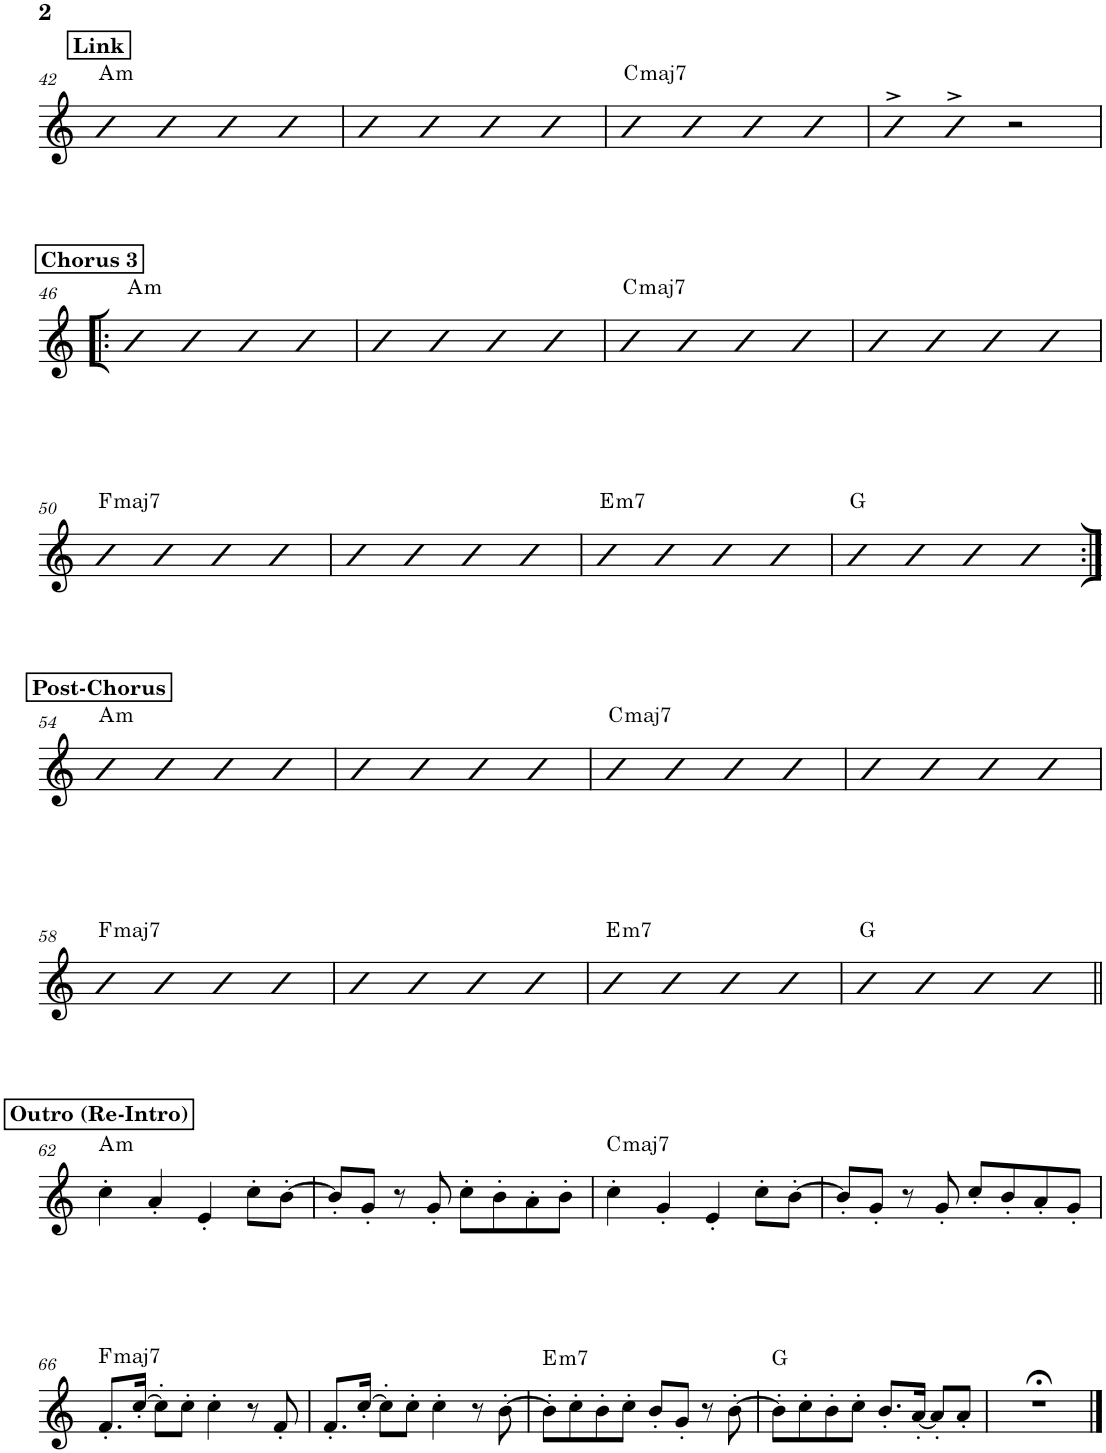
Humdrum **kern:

**kern	**harte
*part1	*part1
*staff1	*
*I"Piano	*
*I'Pno.	*
!!LO:PB:g=z
*clefG2	*
*k[]	*
*M4/4	*
!!LO:REH:place=s1:a:B:cj:t=Link
=42	=42
!	!LO:H:kt=m
4b	A:min
4b	.
4b	.
4b	.
=43	=43
4b	.
4b	.
4b	.
4b	.
=44	=44
!	!LO:H:kt=maj7
4b	C:maj7
4b	.
4b	.
4b	.
=45	=45
4b^	.
4b^	.
2r	.
!!LO:LB:g=z
!!LO:REH:place=s1:a:B:cj:t=Chorus 3
=46!|:	=46!|:
!	!LO:H:kt=m
4b	A:min
4b	.
4b	.
4b	.
=47	=47
4b	.
4b	.
4b	.
4b	.
=48	=48
!	!LO:H:kt=maj7
4b	C:maj7
4b	.
4b	.
4b	.
=49	=49
4b	.
4b	.
4b	.
4b	.
!!LO:LB:g=z
=50	=50
!	!LO:H:kt=maj7
4b	F:maj7
4b	.
4b	.
4b	.
=51	=51
4b	.
4b	.
4b	.
4b	.
=52	=52
!	!LO:H:kt=m7
4b	E:min7
4b	.
4b	.
4b	.
=53	=53
4b	G:maj
4b	.
4b	.
4b	.
!!LO:LB:g=z
!!LO:REH:place=s1:a:B:cj:t=Post-Chorus
=54:|!	=54:|!
!	!LO:H:kt=m
4b	A:min
4b	.
4b	.
4b	.
=55	=55
4b	.
4b	.
4b	.
4b	.
=56	=56
!	!LO:H:kt=maj7
4b	C:maj7
4b	.
4b	.
4b	.
=57	=57
4b	.
4b	.
4b	.
4b	.
!!LO:LB:g=z
=58	=58
!	!LO:H:kt=maj7
4b	F:maj7
4b	.
4b	.
4b	.
=59	=59
4b	.
4b	.
4b	.
4b	.
=60	=60
!	!LO:H:kt=m7
4b	E:min7
4b	.
4b	.
4b	.
=61	=61
4b	G:maj
4b	.
4b	.
4b	.
!!LO:LB:g=z
!!LO:REH:place=s1:a:B:cj:t=Outro (Re-Intro)
=62||	=62||
!	!LO:H:kt=m
4cc'\	A:min
4a'/	.
4e'/	.
8cc'\L	.
[8b'\J	.
=63	=63
8b'/L]	.
8g'/J	.
8r	.
8g'/	.
8cc'\L	.
8b'\	.
8a'\	.
8b'\J	.
=64	=64
!	!LO:H:kt=maj7
4cc'\	C:maj7
4g'/	.
4e'/	.
8cc'\L	.
[8b'\J	.
=65	=65
8b'/L]	.
8g'/J	.
8r	.
8g'/	.
8cc'/L	.
8b'/	.
8a'/	.
8g'/J	.
!!LO:LB:g=z
=66	=66
!	!LO:H:kt=maj7
8.f'/L	F:maj7
[16cc'/Jk	.
8cc'\L]	.
8cc'\J	.
4cc'\	.
8r	.
8f'/	.
=67	=67
8.f'/L	.
[16cc'/Jk	.
8cc'\L]	.
8cc'\J	.
4cc'\	.
8r	.
[8b'\	.
=68	=68
!	!LO:H:kt=m7
8b'\L]	E:min7
8cc'\	.
8b'\	.
8cc'\J	.
8b'/L	.
8g'/J	.
8r	.
[8b'\	.
=69	=69
8b'\L]	G:maj
8cc'\	.
8b'\	.
8cc'\J	.
8.b'/L	.
[16a'/Jk	.
8a'/L]	.
8a'/J	.
=70	=70
1r;<	.
==	==
*-	*-
